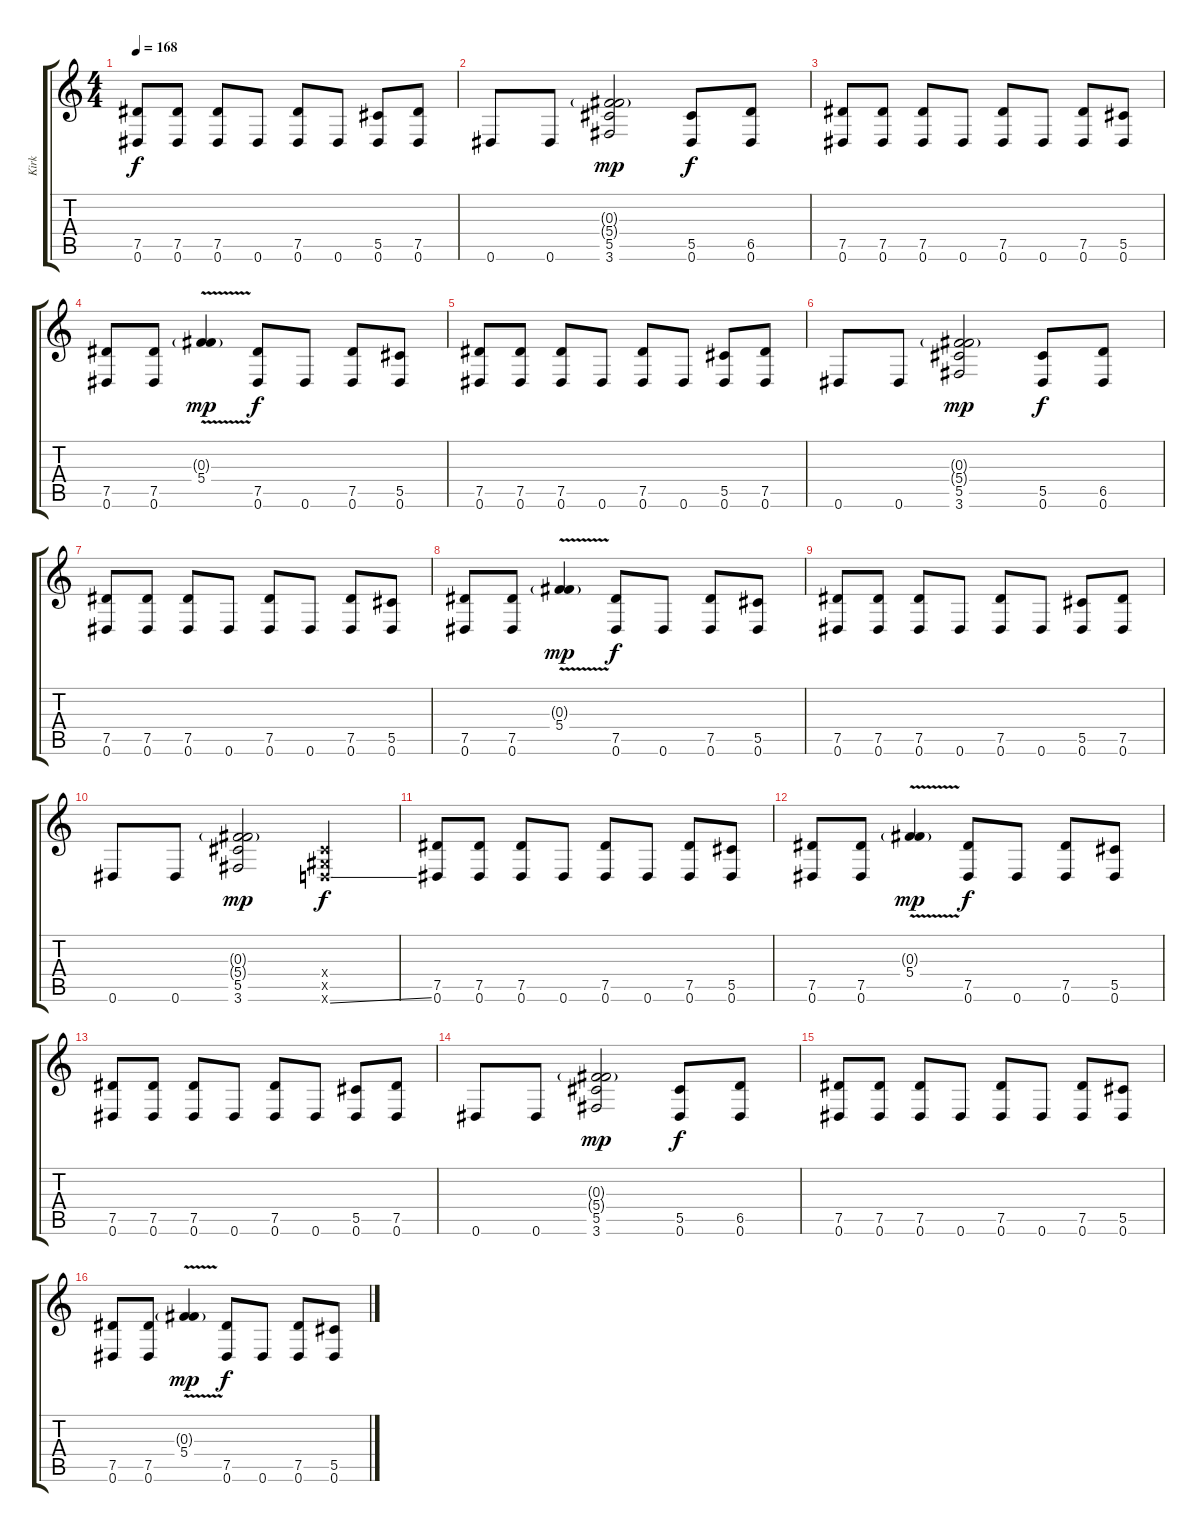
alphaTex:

\track ("Kirk" "Kirk") {instrument distortionguitar}
\staff {score tabs}
\tuning (Eb4 Bb3 Gb3 Db3 Ab2 Eb2) {hide}
\ts (4 4)
\tempo 168
\clef g2
\ks c
(7.5 0.6).8{dy f} (7.5 0.6).8 (7.5 0.6).8 0.6.8 (7.5 0.6).8 0.6.8 (5.5 0.6).8 (7.5 0.6).8 |
0.6.8 0.6.8 (0.3{g} 5.4{g} 5.5 3.6).2{dy mp} (5.5 0.6).8{dy f} (6.5 0.6).8 |
(7.5 0.6).8 (7.5 0.6).8 (7.5 0.6).8 0.6.8 (7.5 0.6).8 0.6.8 (7.5 0.6).8 (5.5 0.6).8 |
(7.5 0.6).8 (7.5 0.6).8 (0.3{v g} 5.4{v}).4{dy mp} (7.5 0.6).8{dy f} 0.6.8 (7.5 0.6).8 (5.5 0.6).8 |
(7.5 0.6).8 (7.5 0.6).8 (7.5 0.6).8 0.6.8 (7.5 0.6).8 0.6.8 (5.5 0.6).8 (7.5 0.6).8 |
0.6.8 0.6.8 (0.3{g} 5.4{g} 5.5 3.6).2{dy mp} (5.5 0.6).8{dy f} (6.5 0.6).8 |
(7.5 0.6).8 (7.5 0.6).8 (7.5 0.6).8 0.6.8 (7.5 0.6).8 0.6.8 (7.5 0.6).8 (5.5 0.6).8 |
(7.5 0.6).8 (7.5 0.6).8 (0.3{v g} 5.4{v}).4{dy mp} (7.5 0.6).8{dy f} 0.6.8 (7.5 0.6).8 (5.5 0.6).8 |
(7.5 0.6).8 (7.5 0.6).8 (7.5 0.6).8 0.6.8 (7.5 0.6).8 0.6.8 (5.5 0.6).8 (7.5 0.6).8 |
0.6.8 0.6.8 (0.3{g} 5.4{g} 5.5 3.6).2{dy mp} (0.4{x} 0.5{x} -1.6{ss x}).4{dy f} |
(7.5 0.6).8 (7.5 0.6).8 (7.5 0.6).8 0.6.8 (7.5 0.6).8 0.6.8 (7.5 0.6).8 (5.5 0.6).8 |
(7.5 0.6).8 (7.5 0.6).8 (0.3{v g} 5.4{v}).4{dy mp} (7.5 0.6).8{dy f} 0.6.8 (7.5 0.6).8 (5.5 0.6).8 |
(7.5 0.6).8 (7.5 0.6).8 (7.5 0.6).8 0.6.8 (7.5 0.6).8 0.6.8 (5.5 0.6).8 (7.5 0.6).8 |
0.6.8 0.6.8 (0.3{g} 5.4{g} 5.5 3.6).2{dy mp} (5.5 0.6).8{dy f} (6.5 0.6).8 |
(7.5 0.6).8 (7.5 0.6).8 (7.5 0.6).8 0.6.8 (7.5 0.6).8 0.6.8 (7.5 0.6).8 (5.5 0.6).8 |
(7.5 0.6).8 (7.5 0.6).8 (0.3{v g} 5.4{v}).4{dy mp} (7.5 0.6).8{dy f} 0.6.8 (7.5 0.6).8 (5.5 0.6).8
